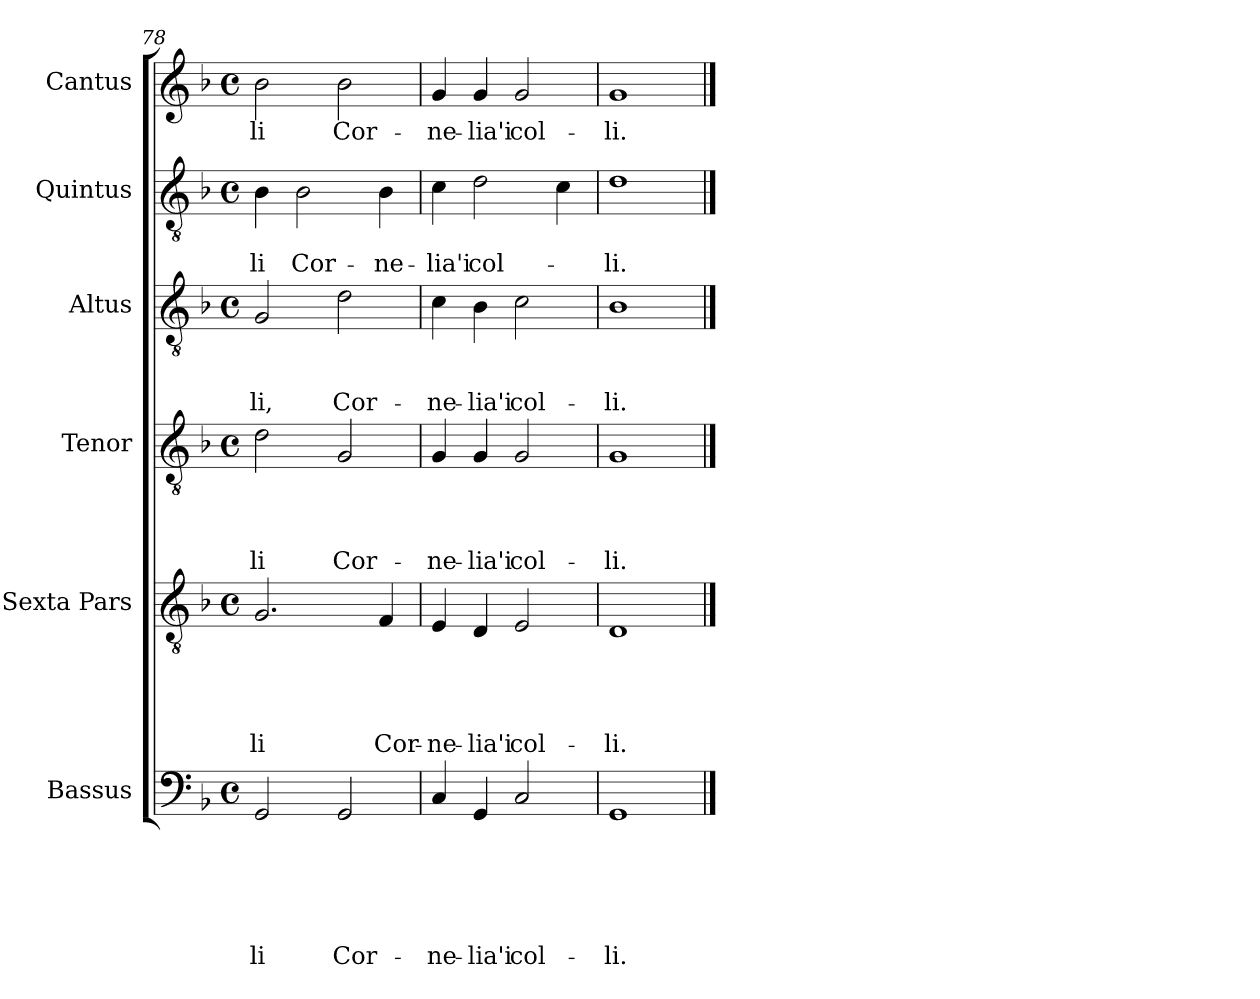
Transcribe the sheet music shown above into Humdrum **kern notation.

**kern	**text	**text	**text	**text	**text	**text	**kern	**text	**text	**text	**text	**text	**kern	**text	**text	**text	**text	**kern	**text	**text	**text	**kern	**text	**text	**kern	**text
*part6	*part6	*part6	*part6	*part6	*part6	*part6	*part5	*part5	*part5	*part5	*part5	*part5	*part4	*part4	*part4	*part4	*part4	*part3	*part3	*part3	*part3	*part2	*part2	*part2	*part1	*part1
*staff6	*staff6	*staff6	*staff6	*staff6	*staff6	*staff6	*staff5	*staff5	*staff5	*staff5	*staff5	*staff5	*staff4	*staff4	*staff4	*staff4	*staff4	*staff3	*staff3	*staff3	*staff3	*staff2	*staff2	*staff2	*staff1	*staff1
*I"Bassus	*	*	*	*	*	*	*I"Sexta Pars	*	*	*	*	*	*I"Tenor	*	*	*	*	*I"Altus	*	*	*	*I"Quintus	*	*	*I"Cantus	*
*clefF4	*	*	*	*	*	*	*clefGv2	*	*	*	*	*	*clefGv2	*	*	*	*	*clefGv2	*	*	*	*clefGv2	*	*	*clefG2	*
*k[b-]	*	*	*	*	*	*	*k[b-]	*	*	*	*	*	*k[b-]	*	*	*	*	*k[b-]	*	*	*	*k[b-]	*	*	*k[b-]	*
*F:	*	*	*	*	*	*	*F:	*	*	*	*	*	*F:	*	*	*	*	*F:	*	*	*	*F:	*	*	*F:	*
*M4/4	*	*	*	*	*	*	*M4/4	*	*	*	*	*	*M4/4	*	*	*	*	*M4/4	*	*	*	*M4/4	*	*	*M4/4	*
*met(c)	*	*	*	*	*	*	*met(c)	*	*	*	*	*	*met(c)	*	*	*	*	*met(c)	*	*	*	*met(c)	*	*	*met(c)	*
=78	=78	=78	=78	=78	=78	=78	=78	=78	=78	=78	=78	=78	=78	=78	=78	=78	=78	=78	=78	=78	=78	=78	=78	=78	=78	=78
2GG/	.	.	.	.	.	-li	2.G/	.	.	.	.	-li	2d\	.	.	.	-li	2G/	.	.	-li,	4B-\	.	-li	2b-\	-li
.	.	.	.	.	.	.	.	.	.	.	.	.	.	.	.	.	.	.	.	.	.	2B-\	.	Cor-	.	.
2GG/	.	.	.	.	.	Cor-	.	.	.	.	.	.	2G/	.	.	.	Cor-	2d\	.	.	Cor-	.	.	.	2b-\	Cor-
.	.	.	.	.	.	.	4F/	.	.	.	.	Cor-	.	.	.	.	.	.	.	.	.	4B-\	.	-ne-	.	.
=79	=79	=79	=79	=79	=79	=79	=79	=79	=79	=79	=79	=79	=79	=79	=79	=79	=79	=79	=79	=79	=79	=79	=79	=79	=79	=79
4C/	.	.	.	.	.	-ne-	4E/	.	.	.	.	-ne-	4G/	.	.	.	-ne-	4c\	.	.	-ne-	4c\	.	-lia'i	4g/	-ne-
4GG/	.	.	.	.	.	-lia'i	4D/	.	.	.	.	-lia'i	4G/	.	.	.	-lia'i	4B-\	.	.	-lia'i	2d\	.	col-	4g/	-lia'i
2C/	.	.	.	.	.	col-	2E/	.	.	.	.	col-	2G/	.	.	.	col-	2c\	.	.	col-	.	.	.	2g/	col-
.	.	.	.	.	.	.	.	.	.	.	.	.	.	.	.	.	.	.	.	.	.	4c\	.	.	.	.
=80	=80	=80	=80	=80	=80	=80	=80	=80	=80	=80	=80	=80	=80	=80	=80	=80	=80	=80	=80	=80	=80	=80	=80	=80	=80	=80
1GG	.	.	.	.	.	-li.	1D	.	.	.	.	-li.	1G	.	.	.	-li.	1B-	.	.	-li.	1d	.	-li.	1g	-li.
==	==	==	==	==	==	==	==	==	==	==	==	==	==	==	==	==	==	==	==	==	==	==	==	==	==	==
*-	*-	*-	*-	*-	*-	*-	*-	*-	*-	*-	*-	*-	*-	*-	*-	*-	*-	*-	*-	*-	*-	*-	*-	*-	*-	*-
